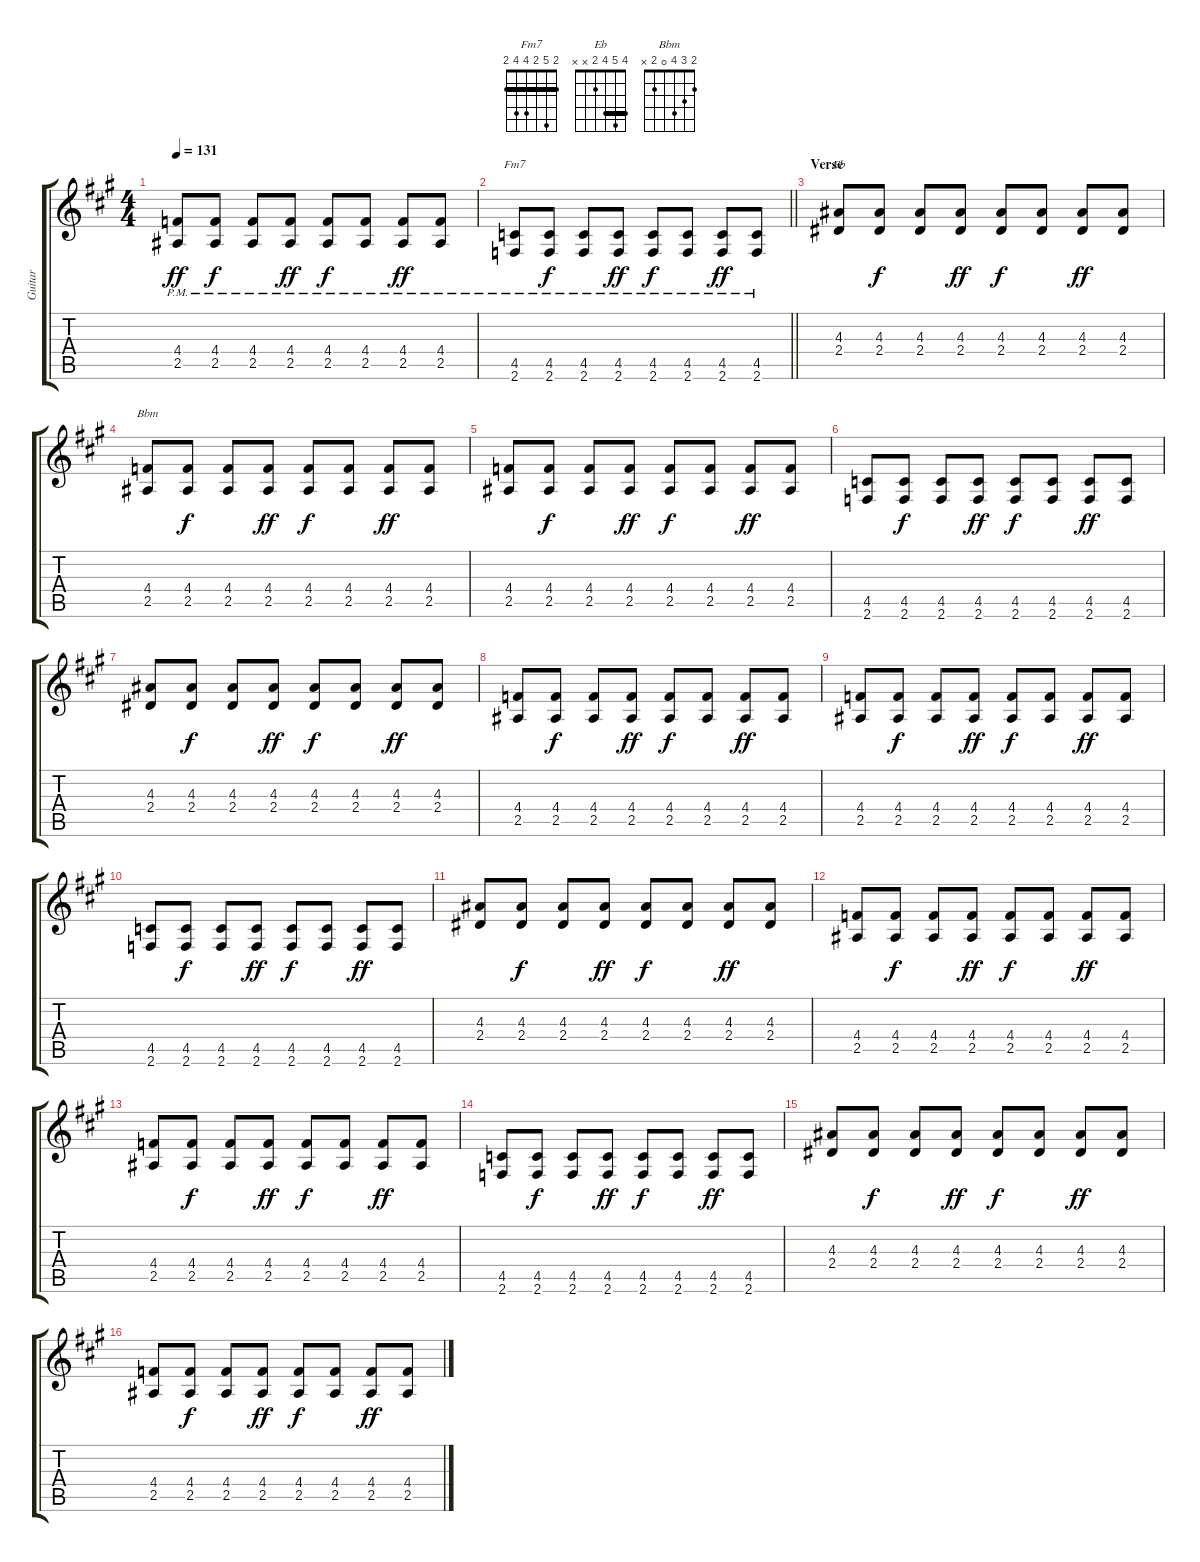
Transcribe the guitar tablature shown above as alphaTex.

\track ("Guitar" "Guitar") {instrument electricguitarclean}
\staff {score tabs}
\tuning (Eb4 Bb3 Gb3 Db3 Ab2 Eb2) {hide}
\chord ("Fm7" 2 5 2 4 4 2) {barre 2}
\chord ("Eb" 4 5 4 2 x x) {barre 4}
\chord ("Bbm" 2 3 4 0 2 x)
\ts (4 4)
\tempo 131
\clef g2
\ks a
(4.4{pm} 2.5{pm}).8{dy ff} (4.4{pm} 2.5{pm}).8{dy f} (4.4{pm} 2.5{pm}).8 (4.4{pm} 2.5{pm}).8{dy ff} (4.4{pm} 2.5{pm}).8{dy f} (4.4{pm} 2.5{pm}).8 (4.4{pm} 2.5{pm}).8{dy ff} (4.4{pm} 2.5{pm}).8 |
\barLineRight lightlight
(4.5{pm} 2.6{pm}).8{ch "Fm7"} (4.5{pm} 2.6{pm}).8{dy f} (4.5{pm} 2.6{pm}).8 (4.5{pm} 2.6{pm}).8{dy ff} (4.5{pm} 2.6{pm}).8{dy f} (4.5{pm} 2.6{pm}).8 (4.5{pm} 2.6{pm}).8{dy ff} (4.5{pm} 2.6{pm}).8 |
\section ("" "Verse")
(4.3 2.4).8{ch "Eb"} (4.3 2.4).8{dy f} (4.3 2.4).8 (4.3 2.4).8{dy ff} (4.3 2.4).8{dy f} (4.3 2.4).8 (4.3 2.4).8{dy ff} (4.3 2.4).8 |
(4.4 2.5).8{ch "Bbm"} (4.4 2.5).8{dy f} (4.4 2.5).8 (4.4 2.5).8{dy ff} (4.4 2.5).8{dy f} (4.4 2.5).8 (4.4 2.5).8{dy ff} (4.4 2.5).8 |
(4.4 2.5).8 (4.4 2.5).8{dy f} (4.4 2.5).8 (4.4 2.5).8{dy ff} (4.4 2.5).8{dy f} (4.4 2.5).8 (4.4 2.5).8{dy ff} (4.4 2.5).8 |
(4.5 2.6).8 (4.5 2.6).8{dy f} (4.5 2.6).8 (4.5 2.6).8{dy ff} (4.5 2.6).8{dy f} (4.5 2.6).8 (4.5 2.6).8{dy ff} (4.5 2.6).8 |
(4.3 2.4).8 (4.3 2.4).8{dy f} (4.3 2.4).8 (4.3 2.4).8{dy ff} (4.3 2.4).8{dy f} (4.3 2.4).8 (4.3 2.4).8{dy ff} (4.3 2.4).8 |
(4.4 2.5).8 (4.4 2.5).8{dy f} (4.4 2.5).8 (4.4 2.5).8{dy ff} (4.4 2.5).8{dy f} (4.4 2.5).8 (4.4 2.5).8{dy ff} (4.4 2.5).8 |
(4.4 2.5).8 (4.4 2.5).8{dy f} (4.4 2.5).8 (4.4 2.5).8{dy ff} (4.4 2.5).8{dy f} (4.4 2.5).8 (4.4 2.5).8{dy ff} (4.4 2.5).8 |
(4.5 2.6).8 (4.5 2.6).8{dy f} (4.5 2.6).8 (4.5 2.6).8{dy ff} (4.5 2.6).8{dy f} (4.5 2.6).8 (4.5 2.6).8{dy ff} (4.5 2.6).8 |
(4.3 2.4).8 (4.3 2.4).8{dy f} (4.3 2.4).8 (4.3 2.4).8{dy ff} (4.3 2.4).8{dy f} (4.3 2.4).8 (4.3 2.4).8{dy ff} (4.3 2.4).8 |
(4.4 2.5).8 (4.4 2.5).8{dy f} (4.4 2.5).8 (4.4 2.5).8{dy ff} (4.4 2.5).8{dy f} (4.4 2.5).8 (4.4 2.5).8{dy ff} (4.4 2.5).8 |
(4.4 2.5).8 (4.4 2.5).8{dy f} (4.4 2.5).8 (4.4 2.5).8{dy ff} (4.4 2.5).8{dy f} (4.4 2.5).8 (4.4 2.5).8{dy ff} (4.4 2.5).8 |
(4.5 2.6).8 (4.5 2.6).8{dy f} (4.5 2.6).8 (4.5 2.6).8{dy ff} (4.5 2.6).8{dy f} (4.5 2.6).8 (4.5 2.6).8{dy ff} (4.5 2.6).8 |
(4.3 2.4).8 (4.3 2.4).8{dy f} (4.3 2.4).8 (4.3 2.4).8{dy ff} (4.3 2.4).8{dy f} (4.3 2.4).8 (4.3 2.4).8{dy ff} (4.3 2.4).8 |
(4.4 2.5).8 (4.4 2.5).8{dy f} (4.4 2.5).8 (4.4 2.5).8{dy ff} (4.4 2.5).8{dy f} (4.4 2.5).8 (4.4 2.5).8{dy ff} (4.4 2.5).8
